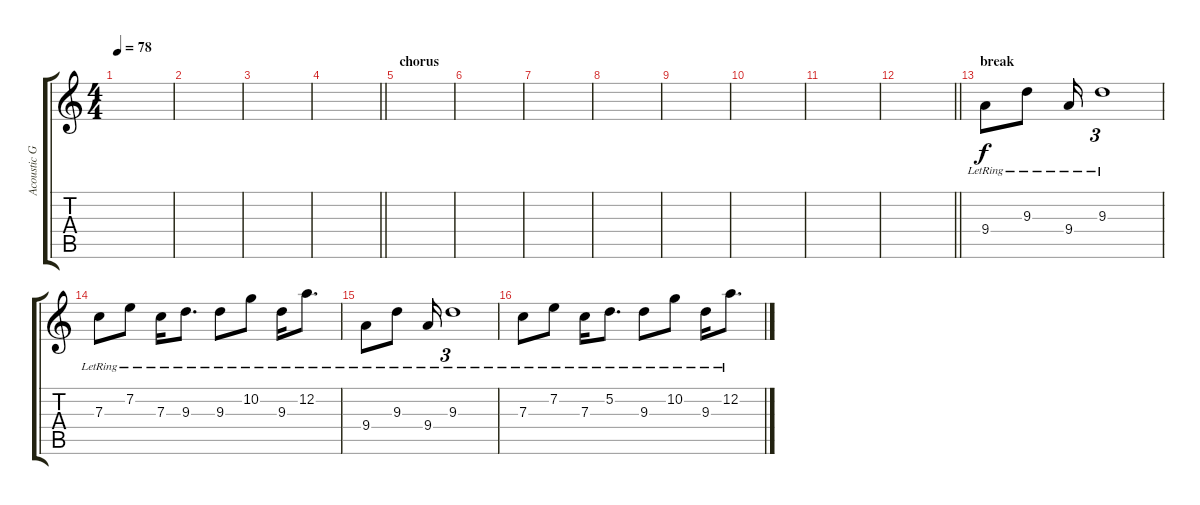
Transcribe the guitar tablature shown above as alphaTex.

\track ("Acoustic Gtr" "Acoustic G") {instrument acousticguitarsteel}
\staff {score tabs}
\tuning (D4 A3 F3 C3 G2 D2) {hide}
\ts (4 4)
\tempo 78
\clef g2
\ks c
|
|
|
\barLineRight lightlight
|
\section ("" "chorus")
|
|
|
|
|
|
|
\barLineRight lightlight
|
\section ("" "break")
9.4{lr}.8 9.3{lr}.8 9.4{lr}.16 9.3{lr}.1{tu (3 2)} |
7.3{lr}.8 7.2{lr}.8 7.3{lr}.16 9.3{lr}.8{d} 9.3{lr}.8 10.2{lr}.8 9.3{lr}.16 12.2{lr}.8{d} |
9.4{lr}.8 9.3{lr}.8 9.4{lr}.16 9.3{lr}.1{tu (3 2)} |
7.3{lr}.8 7.2{lr}.8 7.3{lr}.16 5.2{lr}.8{d} 9.3{lr}.8 10.2{lr}.8 9.3{lr}.16 12.2{lr}.8{d}
